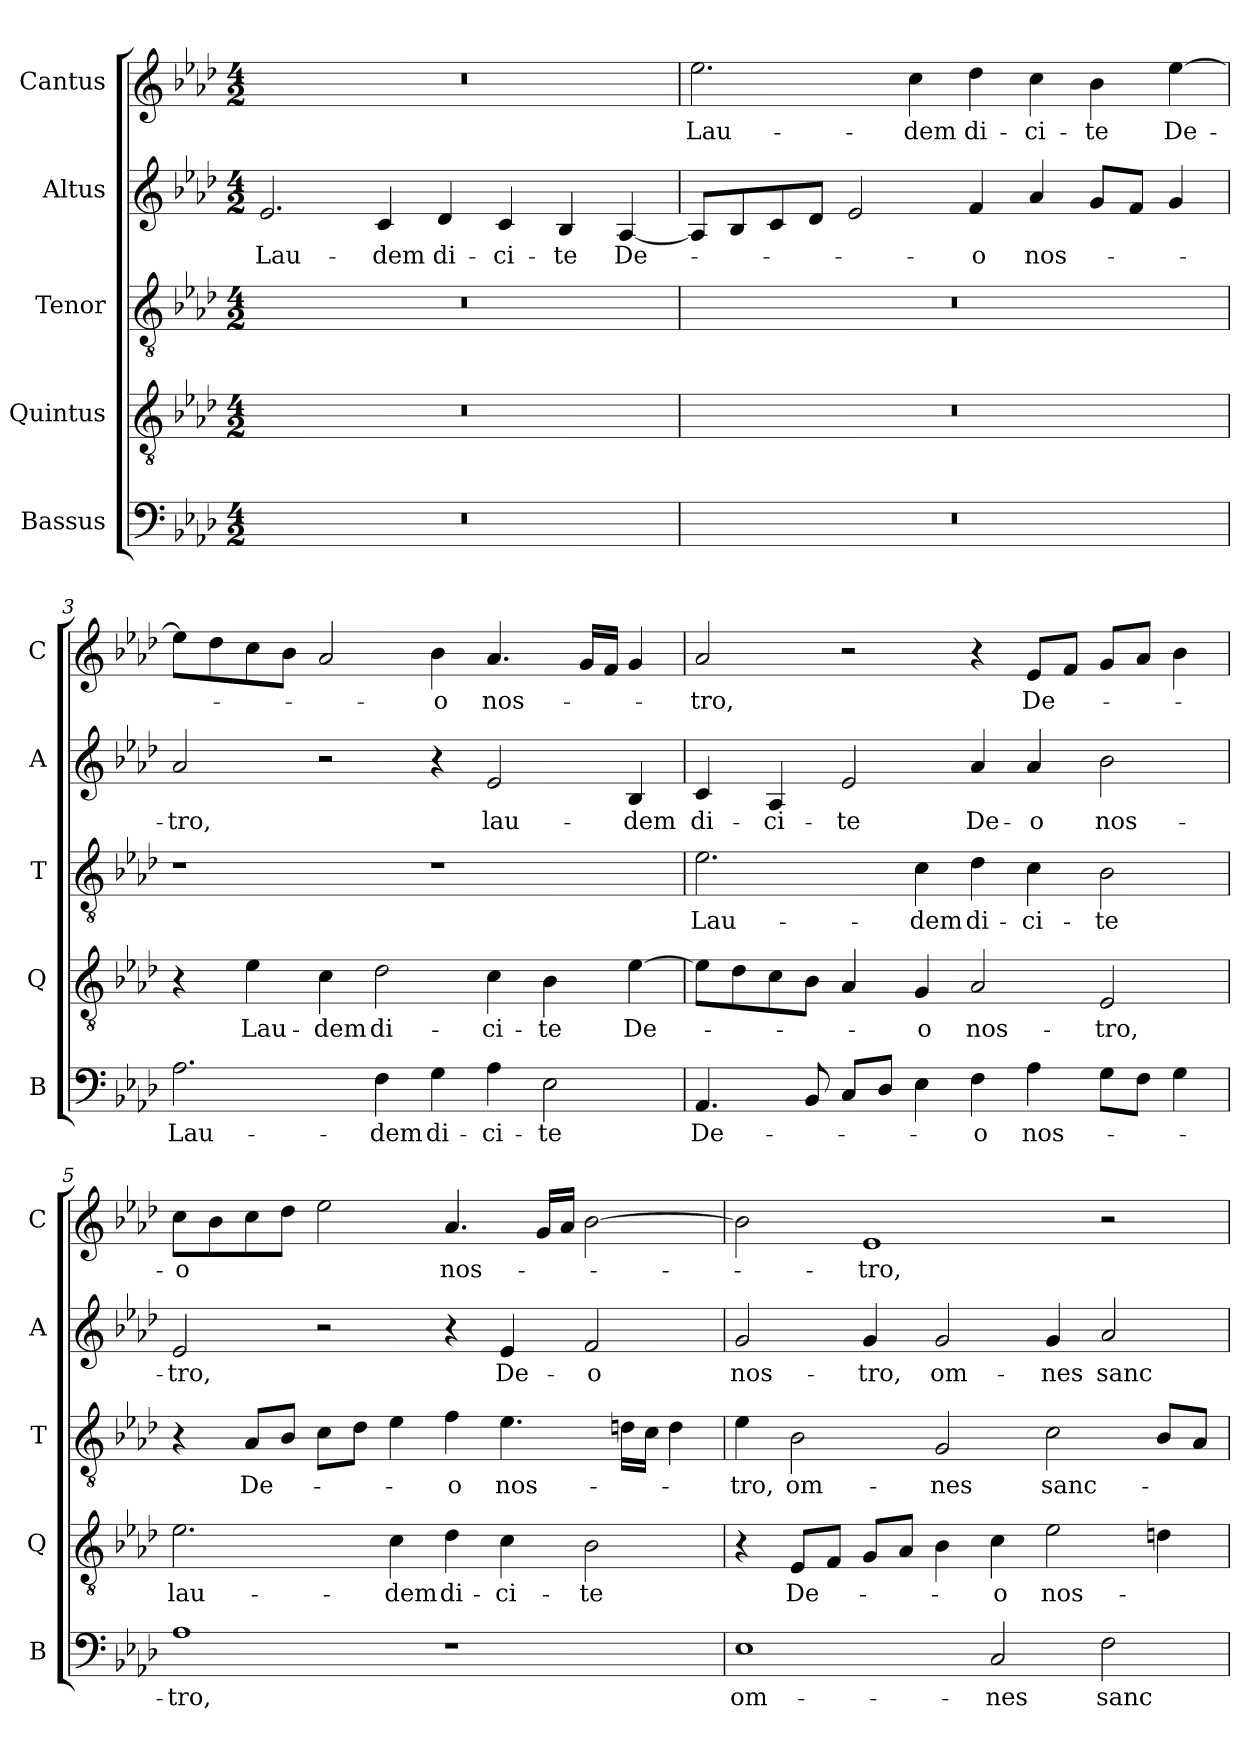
**kern	**text	**kern	**text	**kern	**text	**kern	**text	**kern	**text
*part5	*part5	*part4	*part4	*part3	*part3	*part2	*part2	*part1	*part1
*staff5	*staff5	*staff4	*staff4	*staff3	*staff3	*staff2	*staff2	*staff1	*staff1
*I"Bassus	*	*I"Quintus	*	*I"Tenor	*	*I"Altus	*	*I"Cantus	*
*I'B	*	*I'Q	*	*I'T	*	*I'A	*	*I'C	*
*clefF4	*	*clefGv2	*	*clefGv2	*	*clefG2	*	*clefG2	*
*k[b-e-a-d-]	*	*k[b-e-a-d-]	*	*k[b-e-a-d-]	*	*k[b-e-a-d-]	*	*k[b-e-a-d-]	*
*A-:	*	*A-:	*	*A-:	*	*A-:	*	*A-:	*
*M4/2	*	*M4/2	*	*M4/2	*	*M4/2	*	*M4/2	*
=1	=1	=1	=1	=1	=1	=1	=1	=1	=1
!	!	!	!	!	!	!	!LO:LY:b	!	!
0r	.	0r	.	0r	.	2.e-/	Lau-	0r	.
!	!	!	!	!	!	!	!LO:LY:b	!	!
.	.	.	.	.	.	4c/	-dem	.	.
!	!	!	!	!	!	!	!LO:LY:b	!	!
.	.	.	.	.	.	4d-/	di-	.	.
!	!	!	!	!	!	!	!LO:LY:b	!	!
.	.	.	.	.	.	4c/	-ci-	.	.
!	!	!	!	!	!	!	!LO:LY:b	!	!
.	.	.	.	.	.	4B-/	-te	.	.
!	!	!	!	!	!	!	!LO:LY:b	!	!
.	.	.	.	.	.	[4A-/	De-	.	.
=2	=2	=2	=2	=2	=2	=2	=2	=2	=2
!	!	!	!	!	!	!	!	!	!LO:LY:b
0r	.	0r	.	0r	.	8A-/L]	.	2.ee-\	Lau-
.	.	.	.	.	.	8B-/	.	.	.
.	.	.	.	.	.	8c/	.	.	.
.	.	.	.	.	.	8d-/J	.	.	.
.	.	.	.	.	.	2e-/	.	.	.
!	!	!	!	!	!	!	!	!	!LO:LY:b
.	.	.	.	.	.	.	.	4cc\	-dem
!	!	!	!	!	!	!	!LO:LY:b	!	!LO:LY:b
.	.	.	.	.	.	4f/	-o	4dd-\	di-
!	!	!	!	!	!	!	!LO:LY:b	!	!LO:LY:b
.	.	.	.	.	.	4a-/	nos-	4cc\	-ci-
!	!	!	!	!	!	!	!	!	!LO:LY:b
.	.	.	.	.	.	8g/L	.	4b-\	-te
.	.	.	.	.	.	8f/J	.	.	.
!	!	!	!	!	!	!	!	!	!LO:LY:b
.	.	.	.	.	.	4g/	.	[4ee-\	De-
=3	=3	=3	=3	=3	=3	=3	=3	=3	=3
!	!LO:LY:b	!	!	!	!	!	!LO:LY:b	!	!
2.A-\	Lau-	4r	.	1r	.	2a-/	-tro,	8ee-\L]	.
.	.	.	.	.	.	.	.	8dd-\	.
!	!	!	!LO:LY:b	!	!	!	!	!	!
.	.	4e-\	Lau-	.	.	.	.	8cc\	.
.	.	.	.	.	.	.	.	8b-\J	.
!	!	!	!LO:LY:b	!	!	!	!	!	!
.	.	4c\	-dem	.	.	2r	.	2a-/	.
!	!LO:LY:b	!	!LO:LY:b	!	!	!	!	!	!
4F\	-dem	2d-\	di-	.	.	.	.	.	.
!	!LO:LY:b	!	!	!	!	!	!	!	!LO:LY:b
4G\	di-	.	.	1r	.	4r	.	4b-\	-o
!	!LO:LY:b	!	!LO:LY:b	!	!	!	!LO:LY:b	!	!LO:LY:b
4A-\	-ci-	4c\	-ci-	.	.	2e-/	lau-	4.a-/	nos-
!	!LO:LY:b	!	!LO:LY:b	!	!	!	!	!	!
2E-\	-te	4B-\	-te	.	.	.	.	.	.
.	.	.	.	.	.	.	.	16g/LL	.
.	.	.	.	.	.	.	.	16f/JJ	.
!	!	!	!LO:LY:b	!	!	!	!LO:LY:b	!	!
.	.	[4e-\	De-	.	.	4B-/	-dem	4g/	.
!!LO:LB:g=z
=4	=4	=4	=4	=4	=4	=4	=4	=4	=4
!	!LO:LY:b	!	!	!	!LO:LY:b	!	!LO:LY:b	!	!LO:LY:b
4.AA-/	De-	8e-\L]	.	2.e-\	Lau-	4c/	di-	2a-/	-tro,
.	.	8d-\	.	.	.	.	.	.	.
!	!	!	!	!	!	!	!LO:LY:b	!	!
.	.	8c\	.	.	.	4A-/	-ci-	.	.
8BB-/	.	8B-\J	.	.	.	.	.	.	.
!	!	!	!	!	!	!	!LO:LY:b	!	!
8C/L	.	4A-/	.	.	.	2e-/	-te	2r	.
8D-/J	.	.	.	.	.	.	.	.	.
!	!	!	!LO:LY:b	!	!LO:LY:b	!	!	!	!
4E-\	.	4G/	-o	4c\	-dem	.	.	.	.
!	!LO:LY:b	!	!LO:LY:b	!	!LO:LY:b	!	!LO:LY:b	!	!
4F\	-o	2A-/	nos-	4d-\	di-	4a-/	De-	4r	.
!	!LO:LY:b	!	!	!	!LO:LY:b	!	!LO:LY:b	!	!LO:LY:b
4A-\	nos-	.	.	4c\	-ci-	4a-/	-o	8e-/L	De-
.	.	.	.	.	.	.	.	8f/J	.
!	!	!	!LO:LY:b	!	!LO:LY:b	!	!LO:LY:b	!	!
8G\L	.	2E-/	-tro,	2B-\	-te	2b-\	nos-	8g/L	.
8F\J	.	.	.	.	.	.	.	8a-/J	.
4G\	.	.	.	.	.	.	.	4b-\	.
=5	=5	=5	=5	=5	=5	=5	=5	=5	=5
!	!LO:LY:b	!	!LO:LY:b	!	!	!	!LO:LY:b	!	!LO:LY:b
1A-	-tro,	2.e-\	lau-	4r	.	2e-/	-tro,	8cc\L	-o
.	.	.	.	.	.	.	.	8b-\	.
!	!	!	!	!	!LO:LY:b	!	!	!	!
.	.	.	.	8A-/L	De-	.	.	8cc\	.
.	.	.	.	8B-/J	.	.	.	8dd-\J	.
.	.	.	.	8c\L	.	2r	.	2ee-\	.
.	.	.	.	8d-\J	.	.	.	.	.
!	!	!	!LO:LY:b	!	!	!	!	!	!
.	.	4c\	-dem	4e-\	.	.	.	.	.
!	!	!	!LO:LY:b	!	!LO:LY:b	!	!	!	!LO:LY:b
1r	.	4d-\	di-	4f\	-o	4r	.	4.a-/	nos-
!	!	!	!LO:LY:b	!	!LO:LY:b	!	!LO:LY:b	!	!
.	.	4c\	-ci-	4.e-\	nos-	4e-/	De-	.	.
.	.	.	.	.	.	.	.	16g/LL	.
.	.	.	.	.	.	.	.	16a-/JJ	.
!	!	!	!LO:LY:b	!	!	!	!LO:LY:b	!	!
.	.	2B-\	-te	.	.	2f/	-o	[2b-\	.
.	.	.	.	16dn\LL	.	.	.	.	.
.	.	.	.	16c\JJ	.	.	.	.	.
.	.	.	.	4d\	.	.	.	.	.
=6	=6	=6	=6	=6	=6	=6	=6	=6	=6
!	!LO:LY:b	!	!	!	!LO:LY:b	!	!LO:LY:b	!	!
1E-	om-	4r	.	4e-\	-tro,	2g/	nos-	2b-\]	.
!	!	!	!LO:LY:b	!	!LO:LY:b	!	!	!	!
.	.	8E-/L	De-	2B-\	om-	.	.	.	.
.	.	8F/J	.	.	.	.	.	.	.
!	!	!	!	!	!	!	!LO:LY:b	!	!LO:LY:b
.	.	8G/L	.	.	.	4g/	-tro,	1e-	-tro,
.	.	8A-/J	.	.	.	.	.	.	.
!	!	!	!	!	!LO:LY:b	!	!LO:LY:b	!	!
.	.	4B-\	.	2G/	-nes	2g/	om-	.	.
!	!LO:LY:b	!	!LO:LY:b	!	!	!	!	!	!
2C/	-nes	4c\	-o	.	.	.	.	.	.
!	!	!	!LO:LY:b	!	!LO:LY:b	!	!LO:LY:b	!	!
.	.	2e-\	nos-	2c\	sanc-	4g/	-nes	.	.
!	!LO:LY:b	!	!	!	!	!	!LO:LY:b	!	!
2F\	sanc-	.	.	.	.	2a-/	sanc-	2r	.
.	.	4dn\	.	8B-/L	.	.	.	.	.
.	.	.	.	8A-/J	.	.	.	.	.
=	=	=	=	=	=	=	=	=	=
*-	*-	*-	*-	*-	*-	*-	*-	*-	*-
